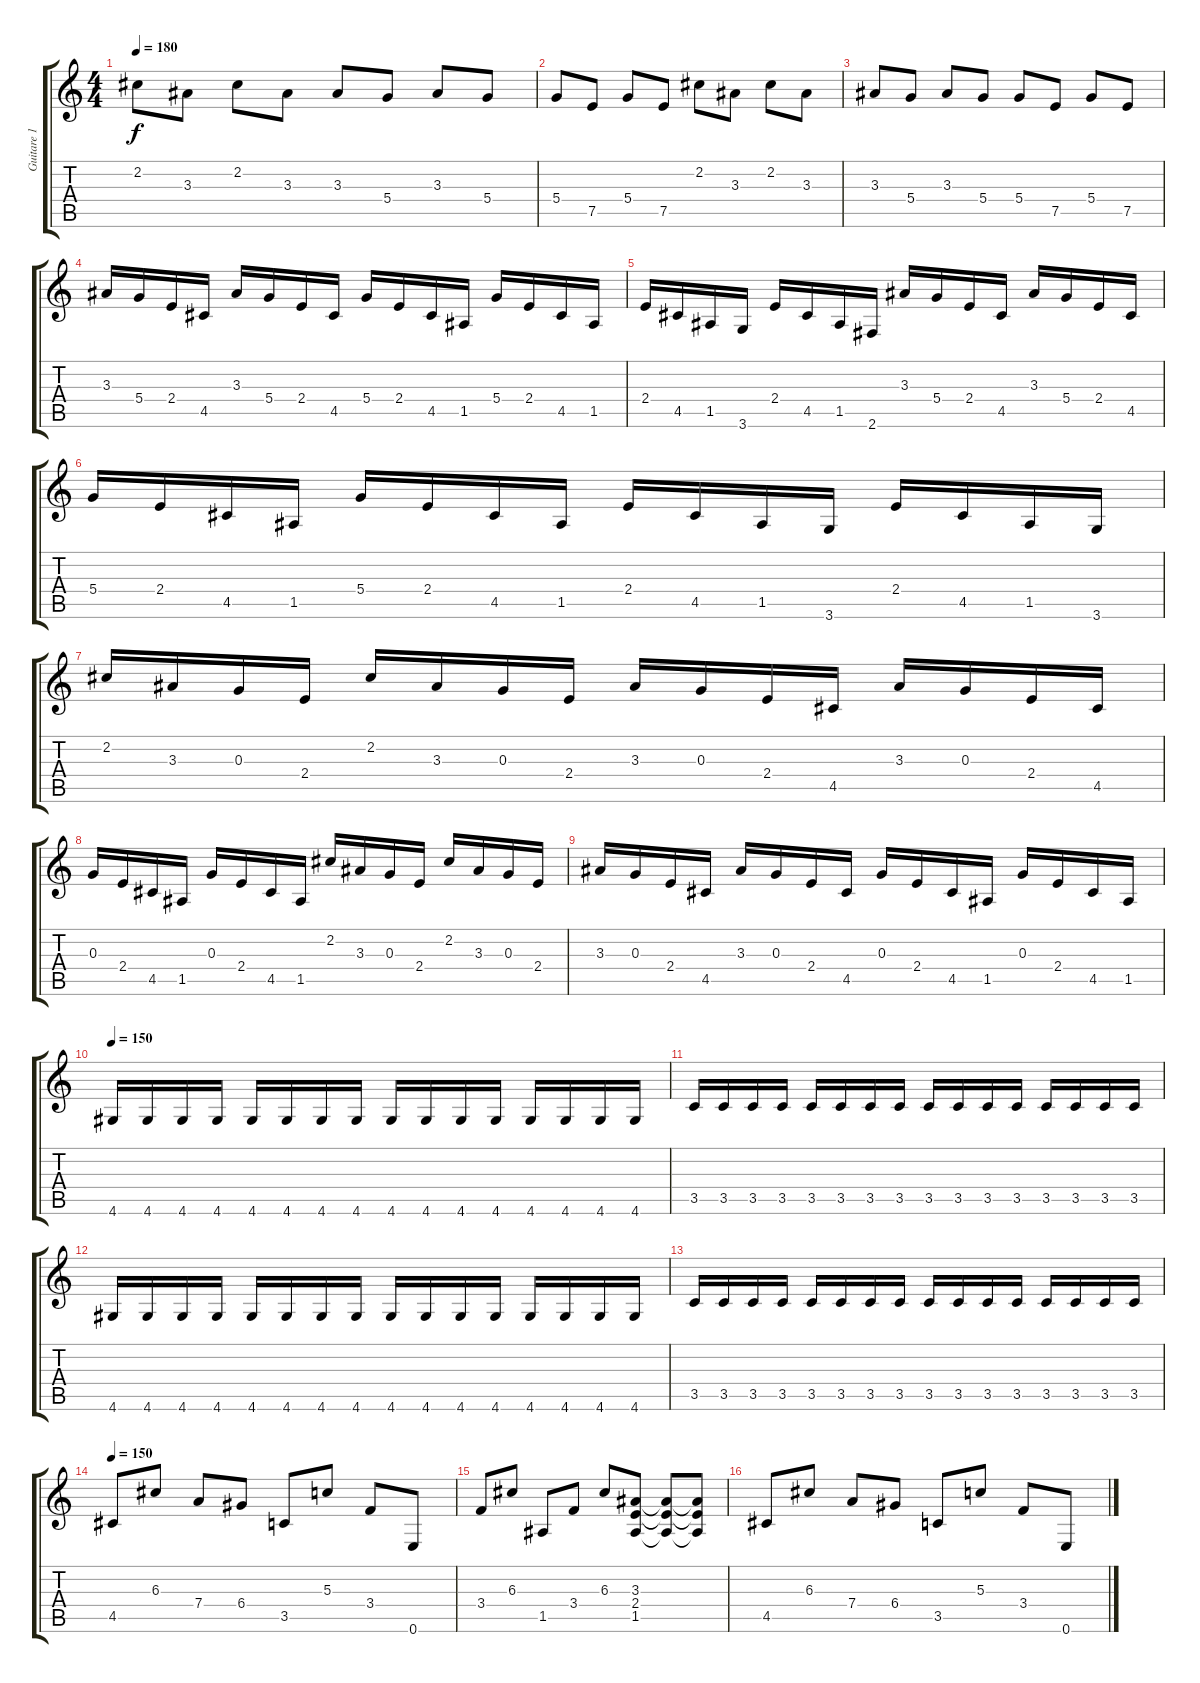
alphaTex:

\track ("Guitare 1" "Guitare 1") {instrument distortionguitar}
\staff {score tabs}
\tuning (E4 B3 G3 D3 A2 E2) {hide}
\ts (4 4)
\tempo 180
\clef g2
\ks c
2.2.8{dy f} 3.3.8 2.2.8 3.3.8 3.3.8 5.4.8 3.3.8 5.4.8 |
5.4.8 7.5.8 5.4.8 7.5.8 2.2.8 3.3.8 2.2.8 3.3.8 |
3.3.8 5.4.8 3.3.8 5.4.8 5.4.8 7.5.8 5.4.8 7.5.8 |
3.3.16 5.4.16 2.4.16 4.5.16 3.3.16 5.4.16 2.4.16 4.5.16 5.4.16 2.4.16 4.5.16 1.5.16 5.4.16 2.4.16 4.5.16 1.5.16 |
2.4.16 4.5.16 1.5.16 3.6.16 2.4.16 4.5.16 1.5.16 2.6.16 3.3.16 5.4.16 2.4.16 4.5.16 3.3.16 5.4.16 2.4.16 4.5.16 |
5.4.16 2.4.16 4.5.16 1.5.16 5.4.16 2.4.16 4.5.16 1.5.16 2.4.16 4.5.16 1.5.16 3.6.16 2.4.16 4.5.16 1.5.16 3.6.16 |
2.2.16 3.3.16 0.3.16 2.4.16 2.2.16 3.3.16 0.3.16 2.4.16 3.3.16 0.3.16 2.4.16 4.5.16 3.3.16 0.3.16 2.4.16 4.5.16 |
0.3.16 2.4.16 4.5.16 1.5.16 0.3.16 2.4.16 4.5.16 1.5.16 2.2.16 3.3.16 0.3.16 2.4.16 2.2.16 3.3.16 0.3.16 2.4.16 |
3.3.16 0.3.16 2.4.16 4.5.16 3.3.16 0.3.16 2.4.16 4.5.16 0.3.16 2.4.16 4.5.16 1.5.16 0.3.16 2.4.16 4.5.16 1.5.16 |
\tempo 150
4.6.16 4.6.16 4.6.16 4.6.16 4.6.16 4.6.16 4.6.16 4.6.16 4.6.16 4.6.16 4.6.16 4.6.16 4.6.16 4.6.16 4.6.16 4.6.16 |
3.5.16 3.5.16 3.5.16 3.5.16 3.5.16 3.5.16 3.5.16 3.5.16 3.5.16 3.5.16 3.5.16 3.5.16 3.5.16 3.5.16 3.5.16 3.5.16 |
4.6.16 4.6.16 4.6.16 4.6.16 4.6.16 4.6.16 4.6.16 4.6.16 4.6.16 4.6.16 4.6.16 4.6.16 4.6.16 4.6.16 4.6.16 4.6.16 |
3.5.16 3.5.16 3.5.16 3.5.16 3.5.16 3.5.16 3.5.16 3.5.16 3.5.16 3.5.16 3.5.16 3.5.16 3.5.16 3.5.16 3.5.16 3.5.16 |
\tempo 150
4.5.8 6.3.8 7.4.8 6.4.8 3.5.8 5.3.8 3.4.8 0.6.8 |
3.4.8 6.3.8 1.5.8 3.4.8 6.3.8 (3.3 2.4 1.5).8 (3.3{t} 2.4{t} 1.5{t}).8 (3.3{t} 2.4{t} 1.5{t}).8 |
4.5.8 6.3.8 7.4.8 6.4.8 3.5.8 5.3.8 3.4.8 0.6.8
